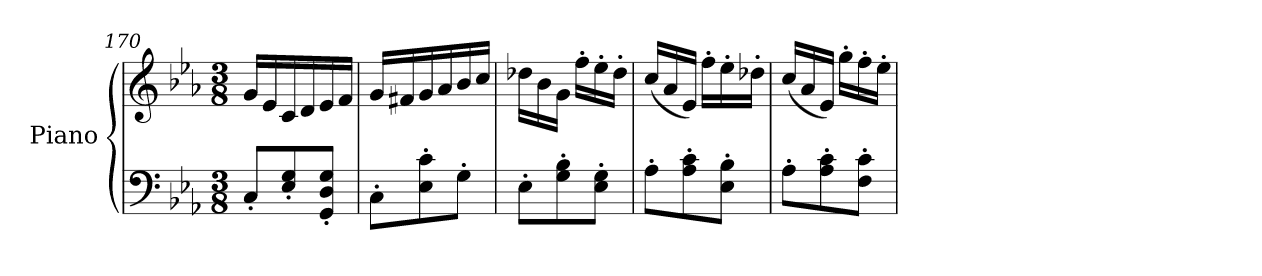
**kern	**kern
*part1	*part1
*staff2	*staff1
*I"Piano	*
*I'Pno.	*
*clefF4	*clefG2
*k[b-e-a-]	*k[b-e-a-]
*M3/8	*M3/8
=170	=170
8C'/L	16g/LL
.	16e-/
8E-/' 8G/'	16c/
.	16d/
8GG/' 8D/' 8G/'J	16e-/
.	16f/JJ
=171	=171
8C'\L	16g/LL
.	16f#X/
8E-\' 8c\'	16g/
.	16a-/
8G'\J	16b-/
.	16cc/JJ
=172	=172
8E-'\L	16dd-X\LL
.	16b-\
8G\' 8B-\'	16g\JJ
.	16ff'\LL
8E-\' 8G\'J	16ee-'\
.	16dd-'\JJ
!!LO:LB:g=z
=173	=173
8A-'\L	(<16cc/LL
.	16a-/
8A-\' 8c\'	16e-/JJ)
.	16ff'\LL
8E-\' 8B-\'J	16ee-'\
.	16dd-X'\JJ
=174	=174
8A-'\L	(<16cc/LL
.	16a-/
8A-\' 8c\'	16e-/JJ)
.	16gg'\LL
8F\' 8c\'J	16ff'\
.	16ee-'\JJ
=	=
*-	*-
